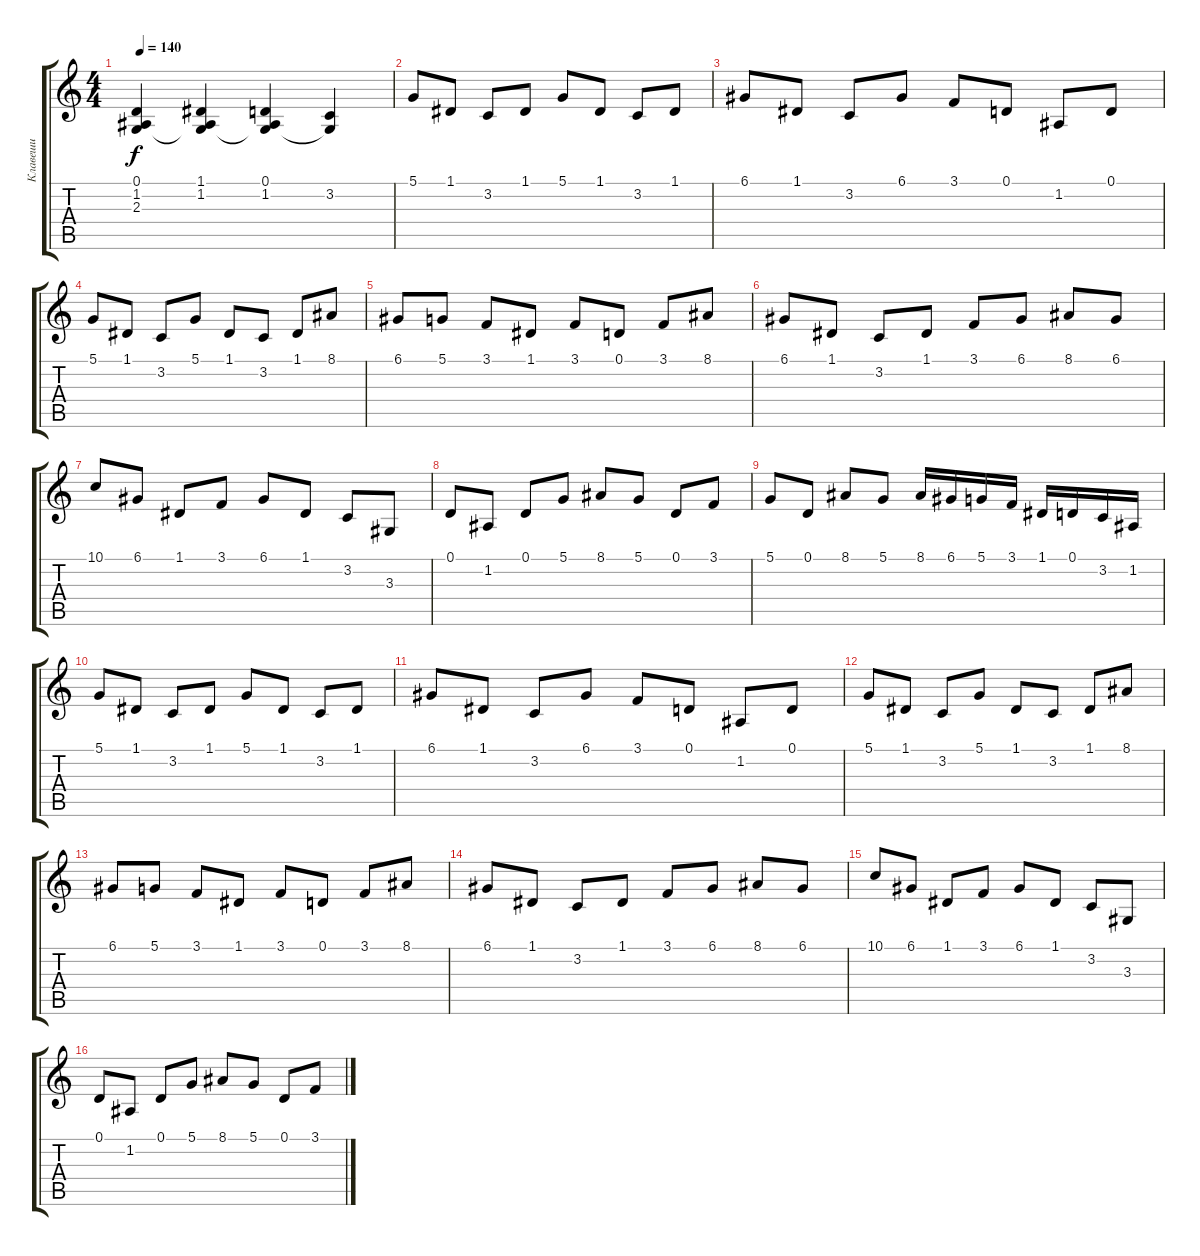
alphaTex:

\track ("Клавеши" "Клавеши") {instrument choiraahs}
\staff {score tabs}
\tuning (D4 A3 F3 C3 G2 D2) {hide}
\ts (4 4)
\tempo 140
\clef g2
\ks c
(0.1 1.2 2.3).4{dy f} (1.1 1.2 2.3{t}).4 (0.1 1.2 2.3{t}).4 (3.2 2.3{t}).4 |
5.1.8{volume 12 instrument harpsichord} 1.1.8 3.2.8 1.1.8 5.1.8 1.1.8 3.2.8 1.1.8 |
6.1.8 1.1.8 3.2.8 6.1.8 3.1.8 0.1.8 1.2.8 0.1.8 |
5.1.8 1.1.8 3.2.8 5.1.8 1.1.8 3.2.8 1.1.8 8.1.8 |
6.1.8 5.1.8 3.1.8 1.1.8 3.1.8 0.1.8 3.1.8 8.1.8 |
6.1.8 1.1.8 3.2.8 1.1.8 3.1.8 6.1.8 8.1.8 6.1.8 |
10.1.8 6.1.8 1.1.8 3.1.8 6.1.8 1.1.8 3.2.8 3.3.8 |
0.1.8 1.2.8 0.1.8 5.1.8 8.1.8 5.1.8 0.1.8 3.1.8 |
5.1.8 0.1.8 8.1.8 5.1.8 8.1.16 6.1.16 5.1.16 3.1.16 1.1.16 0.1.16 3.2.16 1.2.16 |
5.1.8 1.1.8 3.2.8 1.1.8 5.1.8 1.1.8 3.2.8 1.1.8 |
6.1.8 1.1.8 3.2.8 6.1.8 3.1.8 0.1.8 1.2.8 0.1.8 |
5.1.8 1.1.8 3.2.8 5.1.8 1.1.8 3.2.8 1.1.8 8.1.8 |
6.1.8 5.1.8 3.1.8 1.1.8 3.1.8 0.1.8 3.1.8 8.1.8 |
6.1.8 1.1.8 3.2.8 1.1.8 3.1.8 6.1.8 8.1.8 6.1.8 |
10.1.8 6.1.8 1.1.8 3.1.8 6.1.8 1.1.8 3.2.8 3.3.8 |
0.1.8 1.2.8 0.1.8 5.1.8 8.1.8 5.1.8 0.1.8 3.1.8
